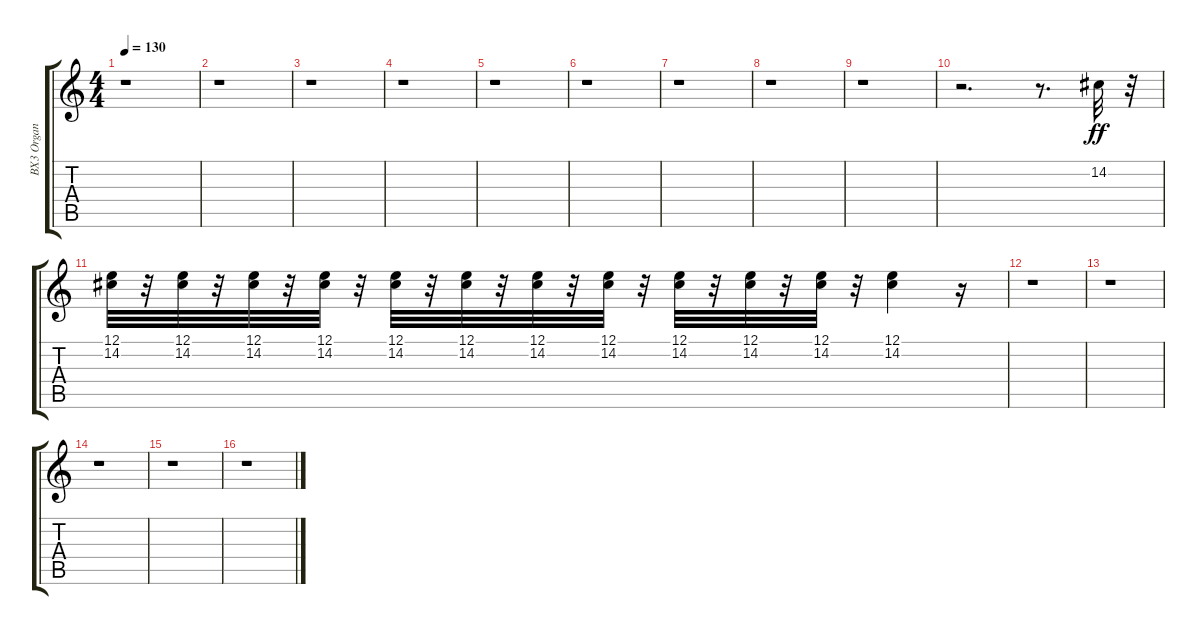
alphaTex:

\track ("BX3 Organ" "BX3 Organ") {instrument lead4chiff}
\staff {score tabs}
\tuning (E4 B3 G3 D3 A2 E2) {hide}
\ts (4 4)
\tempo 130
\clef g2
\ks c
r.1{dy ff instrument lead4chiff} |
r.1 |
r.1 |
r.1 |
r.1 |
r.1 |
r.1 |
r.1 |
r.1 |
r.2{d} r.8{d} 14.2.32 r.32 |
(12.1 14.2).32 r.32 (12.1 14.2).32 r.32 (12.1 14.2).32 r.32 (12.1 14.2).32 r.32 (12.1 14.2).32 r.32 (12.1 14.2).32 r.32 (12.1 14.2).32 r.32 (12.1 14.2).32 r.32 (12.1 14.2).32 r.32 (12.1 14.2).32 r.32 (12.1 14.2).32 r.32 (12.1 14.2).4 r.16 |
r.1 |
r.1 |
r.1 |
r.1 |
r.1
